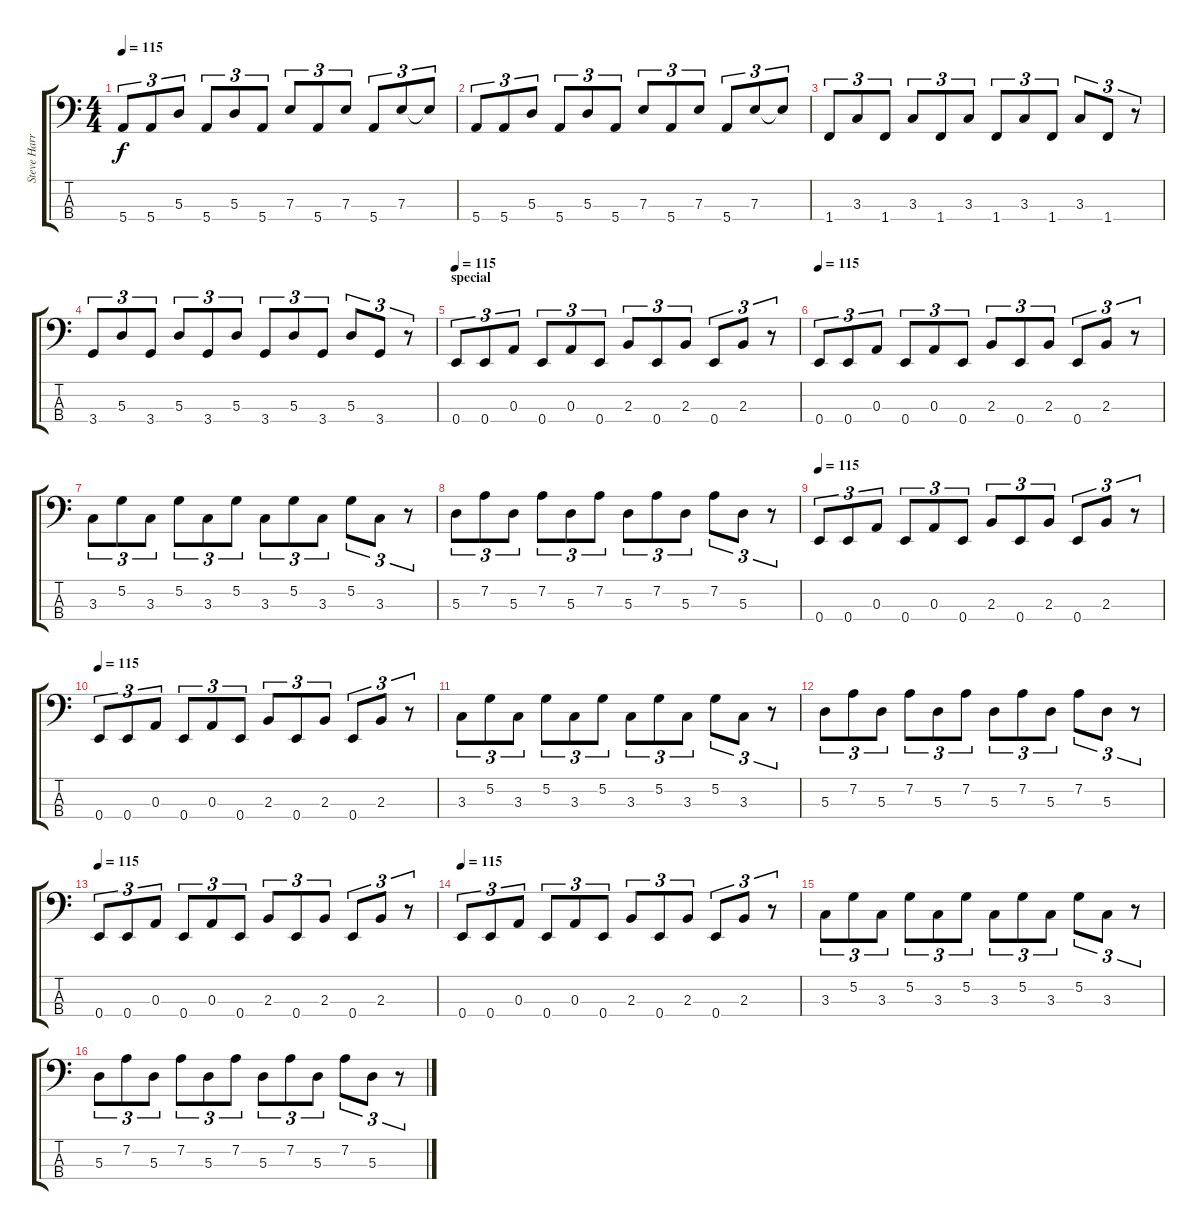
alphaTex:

\track ("Steve Harris" "Steve Harr") {instrument acousticbass}
\staff {score tabs}
\tuning (G2 D2 A1 E1) {hide}
\ts (4 4)
\tempo 115
\clef f4
\ks c
5.4.8{tu (3 2) dy f} 5.4.8{tu (3 2)} 5.3.8{tu (3 2)} 5.4.8{tu (3 2)} 5.3.8{tu (3 2)} 5.4.8{tu (3 2)} 7.3.8{tu (3 2)} 5.4.8{tu (3 2)} 7.3.8{tu (3 2)} 5.4.8{tu (3 2)} 7.3.8{tu (3 2)} 7.3{t}.8{tu (3 2)} |
5.4.8{tu (3 2)} 5.4.8{tu (3 2)} 5.3.8{tu (3 2)} 5.4.8{tu (3 2)} 5.3.8{tu (3 2)} 5.4.8{tu (3 2)} 7.3.8{tu (3 2)} 5.4.8{tu (3 2)} 7.3.8{tu (3 2)} 5.4.8{tu (3 2)} 7.3.8{tu (3 2)} 7.3{t}.8{tu (3 2)} |
1.4.8{tu (3 2)} 3.3.8{tu (3 2)} 1.4.8{tu (3 2)} 3.3.8{tu (3 2)} 1.4.8{tu (3 2)} 3.3.8{tu (3 2)} 1.4.8{tu (3 2)} 3.3.8{tu (3 2)} 1.4.8{tu (3 2)} 3.3.8{tu (3 2)} 1.4.8{tu (3 2)} r.8{tu (3 2)} |
3.4.8{tu (3 2)} 5.3.8{tu (3 2)} 3.4.8{tu (3 2)} 5.3.8{tu (3 2)} 3.4.8{tu (3 2)} 5.3.8{tu (3 2)} 3.4.8{tu (3 2)} 5.3.8{tu (3 2)} 3.4.8{tu (3 2)} 5.3.8{tu (3 2)} 3.4.8{tu (3 2)} r.8{tu (3 2)} |
\section ("" "special")
\tempo 115
0.4.8{tu (3 2)} 0.4.8{tu (3 2)} 0.3.8{tu (3 2)} 0.4.8{tu (3 2)} 0.3.8{tu (3 2)} 0.4.8{tu (3 2)} 2.3.8{tu (3 2)} 0.4.8{tu (3 2)} 2.3.8{tu (3 2)} 0.4.8{tu (3 2)} 2.3.8{tu (3 2)} r.8{tu (3 2)} |
\tempo 115
0.4.8{tu (3 2)} 0.4.8{tu (3 2)} 0.3.8{tu (3 2)} 0.4.8{tu (3 2)} 0.3.8{tu (3 2)} 0.4.8{tu (3 2)} 2.3.8{tu (3 2)} 0.4.8{tu (3 2)} 2.3.8{tu (3 2)} 0.4.8{tu (3 2)} 2.3.8{tu (3 2)} r.8{tu (3 2)} |
3.3.8{tu (3 2)} 5.2.8{tu (3 2)} 3.3.8{tu (3 2)} 5.2.8{tu (3 2)} 3.3.8{tu (3 2)} 5.2.8{tu (3 2)} 3.3.8{tu (3 2)} 5.2.8{tu (3 2)} 3.3.8{tu (3 2)} 5.2.8{tu (3 2)} 3.3.8{tu (3 2)} r.8{tu (3 2)} |
5.3.8{tu (3 2)} 7.2.8{tu (3 2)} 5.3.8{tu (3 2)} 7.2.8{tu (3 2)} 5.3.8{tu (3 2)} 7.2.8{tu (3 2)} 5.3.8{tu (3 2)} 7.2.8{tu (3 2)} 5.3.8{tu (3 2)} 7.2.8{tu (3 2)} 5.3.8{tu (3 2)} r.8{tu (3 2)} |
\tempo 115
0.4.8{tu (3 2)} 0.4.8{tu (3 2)} 0.3.8{tu (3 2)} 0.4.8{tu (3 2)} 0.3.8{tu (3 2)} 0.4.8{tu (3 2)} 2.3.8{tu (3 2)} 0.4.8{tu (3 2)} 2.3.8{tu (3 2)} 0.4.8{tu (3 2)} 2.3.8{tu (3 2)} r.8{tu (3 2)} |
\tempo 115
0.4.8{tu (3 2)} 0.4.8{tu (3 2)} 0.3.8{tu (3 2)} 0.4.8{tu (3 2)} 0.3.8{tu (3 2)} 0.4.8{tu (3 2)} 2.3.8{tu (3 2)} 0.4.8{tu (3 2)} 2.3.8{tu (3 2)} 0.4.8{tu (3 2)} 2.3.8{tu (3 2)} r.8{tu (3 2)} |
3.3.8{tu (3 2)} 5.2.8{tu (3 2)} 3.3.8{tu (3 2)} 5.2.8{tu (3 2)} 3.3.8{tu (3 2)} 5.2.8{tu (3 2)} 3.3.8{tu (3 2)} 5.2.8{tu (3 2)} 3.3.8{tu (3 2)} 5.2.8{tu (3 2)} 3.3.8{tu (3 2)} r.8{tu (3 2)} |
5.3.8{tu (3 2)} 7.2.8{tu (3 2)} 5.3.8{tu (3 2)} 7.2.8{tu (3 2)} 5.3.8{tu (3 2)} 7.2.8{tu (3 2)} 5.3.8{tu (3 2)} 7.2.8{tu (3 2)} 5.3.8{tu (3 2)} 7.2.8{tu (3 2)} 5.3.8{tu (3 2)} r.8{tu (3 2)} |
\tempo 115
0.4.8{tu (3 2)} 0.4.8{tu (3 2)} 0.3.8{tu (3 2)} 0.4.8{tu (3 2)} 0.3.8{tu (3 2)} 0.4.8{tu (3 2)} 2.3.8{tu (3 2)} 0.4.8{tu (3 2)} 2.3.8{tu (3 2)} 0.4.8{tu (3 2)} 2.3.8{tu (3 2)} r.8{tu (3 2)} |
\tempo 115
0.4.8{tu (3 2)} 0.4.8{tu (3 2)} 0.3.8{tu (3 2)} 0.4.8{tu (3 2)} 0.3.8{tu (3 2)} 0.4.8{tu (3 2)} 2.3.8{tu (3 2)} 0.4.8{tu (3 2)} 2.3.8{tu (3 2)} 0.4.8{tu (3 2)} 2.3.8{tu (3 2)} r.8{tu (3 2)} |
3.3.8{tu (3 2)} 5.2.8{tu (3 2)} 3.3.8{tu (3 2)} 5.2.8{tu (3 2)} 3.3.8{tu (3 2)} 5.2.8{tu (3 2)} 3.3.8{tu (3 2)} 5.2.8{tu (3 2)} 3.3.8{tu (3 2)} 5.2.8{tu (3 2)} 3.3.8{tu (3 2)} r.8{tu (3 2)} |
5.3.8{tu (3 2)} 7.2.8{tu (3 2)} 5.3.8{tu (3 2)} 7.2.8{tu (3 2)} 5.3.8{tu (3 2)} 7.2.8{tu (3 2)} 5.3.8{tu (3 2)} 7.2.8{tu (3 2)} 5.3.8{tu (3 2)} 7.2.8{tu (3 2)} 5.3.8{tu (3 2)} r.8{tu (3 2)}
